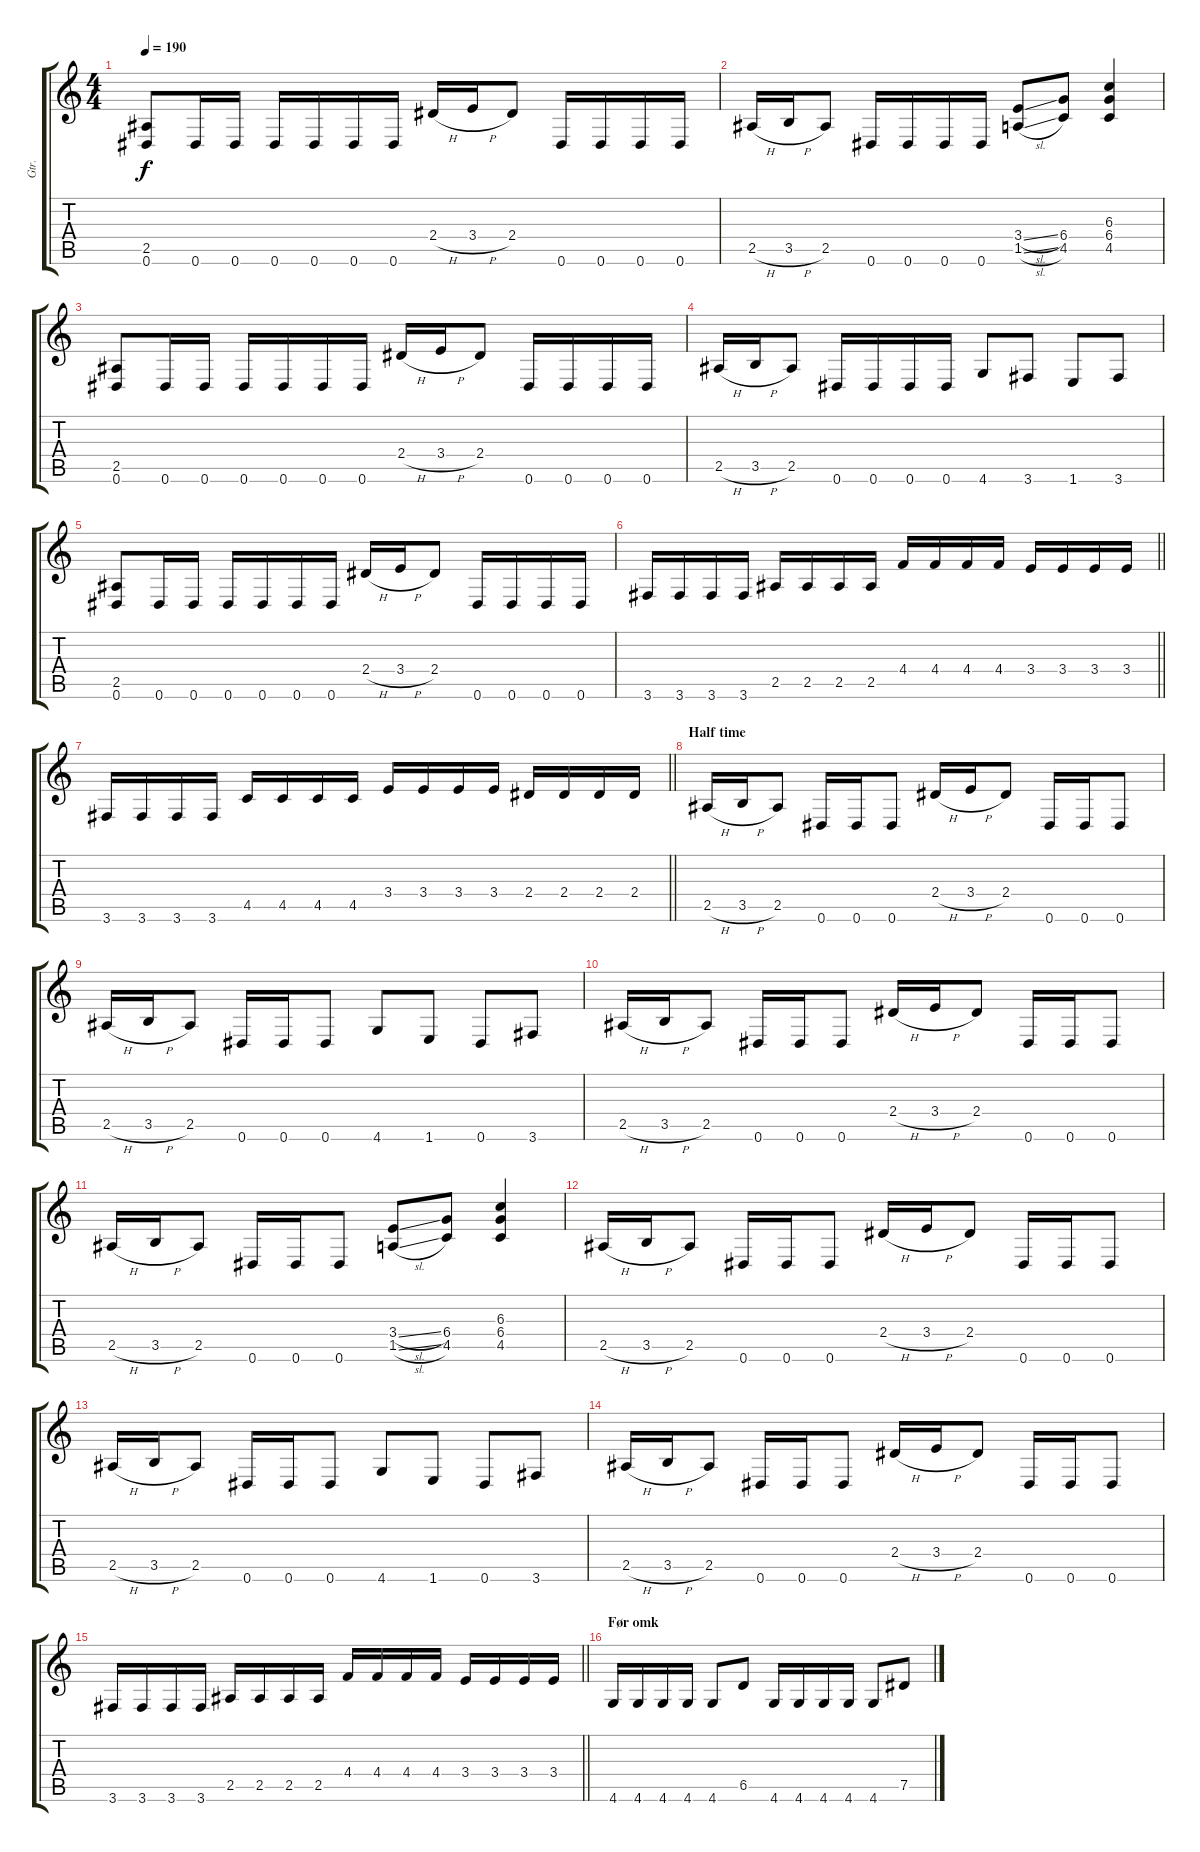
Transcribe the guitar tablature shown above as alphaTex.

\track ("Gtr." "Gtr.") {instrument distortionguitar}
\staff {score tabs}
\tuning (Eb4 Bb3 Gb3 Db3 Ab2 Eb2) {hide}
\ts (4 4)
\tempo 190
\clef g2
\ks c
(2.5 0.6).8{dy f} 0.6.16 0.6.16 0.6.16 0.6.16 0.6.16 0.6.16 2.4{h}.16 3.4{h}.16 2.4.8 0.6.16 0.6.16 0.6.16 0.6.16 |
2.5{h}.16 3.5{h}.16 2.5.8 0.6.16 0.6.16 0.6.16 0.6.16 (3.4{sl} 1.5{sl}).8 (6.4 4.5).8 (6.3 6.4 4.5).4 |
(2.5 0.6).8 0.6.16 0.6.16 0.6.16 0.6.16 0.6.16 0.6.16 2.4{h}.16 3.4{h}.16 2.4.8 0.6.16 0.6.16 0.6.16 0.6.16 |
2.5{h}.16 3.5{h}.16 2.5.8 0.6.16 0.6.16 0.6.16 0.6.16 4.6.8 3.6.8 1.6.8 3.6.8 |
(2.5 0.6).8 0.6.16 0.6.16 0.6.16 0.6.16 0.6.16 0.6.16 2.4{h}.16 3.4{h}.16 2.4.8 0.6.16 0.6.16 0.6.16 0.6.16 |
\barLineRight lightlight
3.6.16 3.6.16 3.6.16 3.6.16 2.5.16 2.5.16 2.5.16 2.5.16 4.4.16 4.4.16 4.4.16 4.4.16 3.4.16 3.4.16 3.4.16 3.4.16 |
\barLineRight lightlight
3.6.16 3.6.16 3.6.16 3.6.16 4.5.16 4.5.16 4.5.16 4.5.16 3.4.16 3.4.16 3.4.16 3.4.16 2.4.16 2.4.16 2.4.16 2.4.16 |
\section ("" "Half time")
2.5{h}.16 3.5{h}.16 2.5.8 0.6.16 0.6.16 0.6.8 2.4{h}.16 3.4{h}.16 2.4.8 0.6.16 0.6.16 0.6.8 |
2.5{h}.16 3.5{h}.16 2.5.8 0.6.16 0.6.16 0.6.8 4.6.8 1.6.8 0.6.8 3.6.8 |
2.5{h}.16 3.5{h}.16 2.5.8 0.6.16 0.6.16 0.6.8 2.4{h}.16 3.4{h}.16 2.4.8 0.6.16 0.6.16 0.6.8 |
2.5{h}.16 3.5{h}.16 2.5.8 0.6.16 0.6.16 0.6.8 (3.4{sl} 1.5{sl}).8 (6.4 4.5).8 (6.3 6.4 4.5).4 |
2.5{h}.16 3.5{h}.16 2.5.8 0.6.16 0.6.16 0.6.8 2.4{h}.16 3.4{h}.16 2.4.8 0.6.16 0.6.16 0.6.8 |
2.5{h}.16 3.5{h}.16 2.5.8 0.6.16 0.6.16 0.6.8 4.6.8 1.6.8 0.6.8 3.6.8 |
2.5{h}.16 3.5{h}.16 2.5.8 0.6.16 0.6.16 0.6.8 2.4{h}.16 3.4{h}.16 2.4.8 0.6.16 0.6.16 0.6.8 |
\barLineRight lightlight
3.6.16 3.6.16 3.6.16 3.6.16 2.5.16 2.5.16 2.5.16 2.5.16 4.4.16 4.4.16 4.4.16 4.4.16 3.4.16 3.4.16 3.4.16 3.4.16 |
\section ("" "Før omk")
4.6.16 4.6.16 4.6.16 4.6.16 4.6.8 6.5.8 4.6.16 4.6.16 4.6.16 4.6.16 4.6.8 7.5.8
